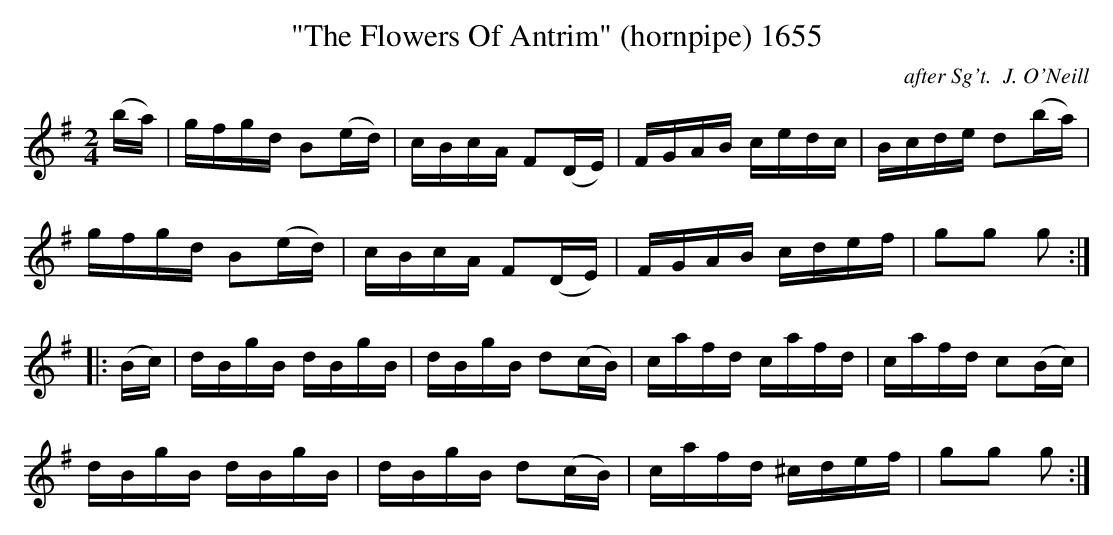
X:1
T:"The Flowers Of Antrim" (hornpipe) 1655
C:after Sg't.  J. O'Neill
BRENNAN July 2003 (HTTP://WWW.SOSYOURMOM.COM)
M:2/4
L:1/16
K:G
(ba)|gfgd B2(ed)|cBcA F2(DE)|FGAB cedc|Bcde d2(ba)|
gfgd B2(ed)|cBcA F2(DE)|FGAB cdef|g2g2 g2:|
|:(Bc)|dBgB dBgB|dBgB d2(cB)|cafd cafd|cafd c2(Bc)|
dBgB dBgB|dBgB d2(cB)|cafd ^cdef|g2g2 g2:|
